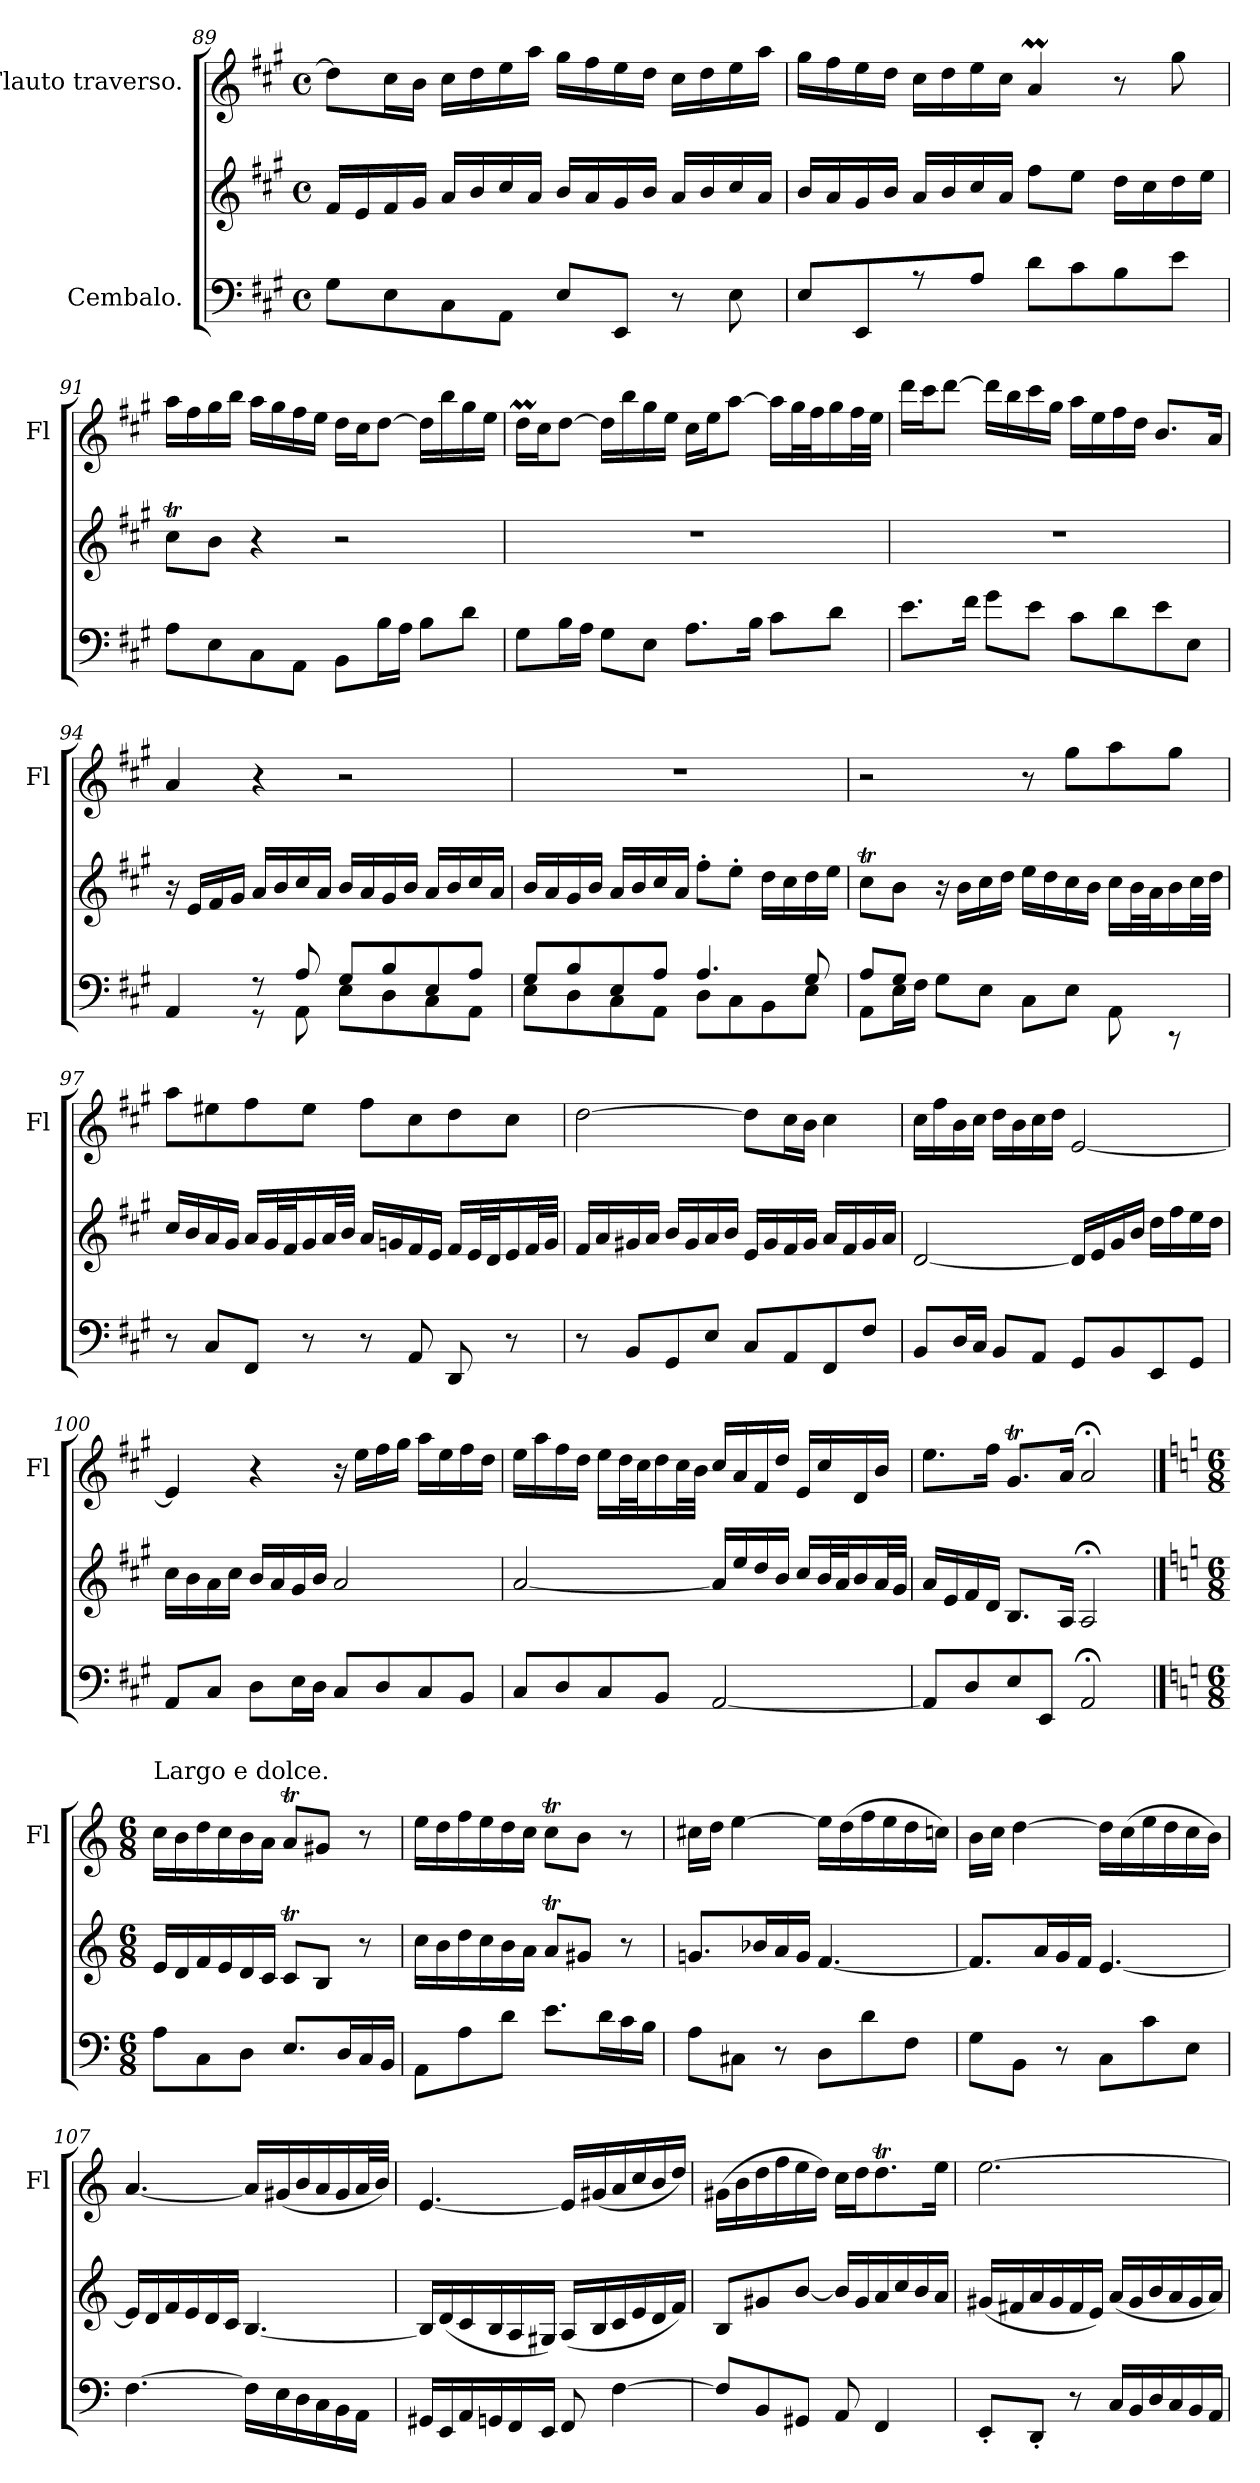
**kern	**kern	**kern
*part2	*part2	*part1
*staff3	*staff2	*staff1
*I"Cembalo.	*	*I"Flauto traverso.
*	*	*I'Fl
*clefF4	*clefG2	*clefG2
*k[f#c#g#]	*k[f#c#g#]	*k[f#c#g#]
*M4/4	*M4/4	*M4/4
*met(c)	*met(c)	*met(c)
=89	=89	=89
8G#\L	16f#/LL	8dd\L]
.	16e/	.
8E\	16f#/	16cc#\L
.	16g#/JJ	16b\JJ
8C#\	16a/LL	16cc#\LL
.	16b/	16dd\
8AA\J	16cc#/	16ee\
.	16a/JJ	16aa\JJ
8E/L	16b/LL	16gg#\LL
.	16a/	16ff#\
8EE/J	16g#/	16ee\
.	16b/JJ	16dd\JJ
8r	16a/LL	16cc#\LL
.	16b/	16dd\
8E\	16cc#/	16ee\
.	16a/JJ	16aa\JJ
=90	=90	=90
*^	*	*
8E/L	4ryy	16b/LL	16gg#\LL
.	.	16a/	16ff#\
8EE/	.	16g#/	16ee\
.	.	16b/JJ	16dd\JJ
8FF#/yy	8rA	16a/LL	16cc#\LL
.	.	16b/	16dd\
8A/J	2ryy	16cc#/	16ee\
.	.	16a/JJ	16cc#\JJ
8d\L	.	8ff#\L	4aM/
8c#\	.	8ee\J	.
8B\	.	16dd\LL	8r
.	.	16cc#\	.
8e\J	8ryy	16dd\	8gg#\
.	.	16ee\JJ	.
*v	*v	*	*
=91	=91	=91
8A\L	8cc#t\L	16aa\LL
.	.	16ff#\
8E\	8b\J	16gg#\
.	.	16bb\JJ
8C#\	4r	16aa\LL
.	.	16gg#\
8AA\J	.	16ff#\
.	.	16ee\JJ
8BB\L	2r	16dd\LL
.	.	16cc#\J
16B\L	.	[8dd\J
16A\JJ	.	.
8B\L	.	16dd\LL]
.	.	16bb\
8d\J	.	16gg#\
.	.	16ee\JJ
!!LO:PB:g=z
=92	=92	=92
8G#\L	1r	16ddM\LL
.	.	16cc#\J
16B\L	.	[8dd\J
16A\JJ	.	.
8G#\L	.	16dd\LL]
.	.	16bb\
8E\J	.	16gg#\
.	.	16ee\JJ
8.A\L	.	16cc#\LL
.	.	16ee\J
.	.	[8aa\J
16B\Jk	.	.
8c#\L	.	16aa\LL]
.	.	32gg#\L
.	.	32ff#\J
8d\J	.	16gg#\
.	.	32ff#\L
.	.	32ee\JJJ
=93	=93	=93
8.e\L	1r	16ddd\LL
.	.	16ccc#\J
.	.	[8ddd\J
16f#\Jk	.	.
8g#\L	.	16ddd\LL]
.	.	16bb\
8e\J	.	16ccc#\
.	.	16gg#\JJ
8c#\L	.	16aa\LL
.	.	16ee\
8d\	.	16ff#\
.	.	16dd\JJ
8e\	.	8.b/L
8E\J	.	.
.	.	16a/Jk
=94	=94	=94
*^	*	*
4AA/	4ryy	16r	4a/
.	.	16e/LL	.
.	.	16f#/	.
.	.	16g#/JJ	.
8r	8r	16a/LL	4r
.	.	16b/	.
8A/	8AA\	16cc#/	.
.	.	16a/JJ	.
8G#/L	8E\L	16b/LL	2r
.	.	16a/	.
8B/	8D\	16g#/	.
.	.	16b/JJ	.
8E/	8C#\	16a/LL	.
.	.	16b/	.
8A/J	8AA\J	16cc#/	.
.	.	16a/JJ	.
=95	=95	=95	=95
8G#/L	8E\L	16b/LL	1r
.	.	16a/	.
8B/	8D\	16g#/	.
.	.	16b/JJ	.
8E/	8C#\	16a/LL	.
.	.	16b/	.
8A/J	8AA\J	16cc#/	.
.	.	16a/JJ	.
4.A/	8D\L	8ff#'\L	.
.	8C#\	8ee'\J	.
.	8BB\	16dd\LL	.
.	.	16cc#\	.
8G#/	8E\J	16dd\	.
.	.	16ee\JJ	.
!!LO:PB:g=z
=96	=96	=96	=96
8A/L	8AA\L	8cc#t\L	2r
8G#/J	16E\L	8b\J	.
.	16F#\JJ	.	.
8G#\L	2.ryy	16r	.
.	.	16b\LL	.
8E\J	.	16cc#\	.
.	.	16dd\JJ	.
8C#\L	.	16ee\LL	8r
.	.	16dd\	.
8E\J	.	16cc#\	8gg#\L
.	.	16b\JJ	.
8AA\	.	16cc#\LL	8aa\
.	.	32b\L	.
.	.	32a\J	.
8rCC	.	16b\	8gg#\J
.	.	32cc#\L	.
.	.	32dd\JJJ	.
*v	*v	*	*
=97	=97	=97
8r	16cc#/LL	8aa\L
.	16b/	.
8C#/L	16a/	8ee#X\
.	16g#/JJ	.
8FF#/J	16a/LL	8ff#\
.	32g#/L	.
.	32f#/J	.
8r	16g#/	8ee#\J
.	32a/L	.
.	32b/JJJ	.
8r	16a/LL	8ff#\L
.	16gn/	.
8AA/	16f#/	8cc#\
.	16e/JJ	.
8DD/	16f#/LL	8dd\
.	32e/L	.
.	32d/J	.
8r	16e/	8cc#\J
.	32f#/L	.
.	32g/JJJ	.
=98	=98	=98
8r	16f#/LL	[2dd\
.	16a/	.
8BB/L	16g#X/	.
.	16a/JJ	.
8GG#/	16b/LL	.
.	16g#/	.
8E/J	16a/	.
.	16b/JJ	.
8C#/L	16e/LL	8dd\L]
.	16g#/	.
8AA/	16f#/	16cc#\L
.	16g#/JJ	16b\JJ
8FF#/	16a/LL	4cc#\
.	16f#/	.
8F#/J	16g#/	.
.	16a/JJ	.
=99	=99	=99
8BB/L	[2d/	16cc#\LL
.	.	16ff#\
16D/L	.	16b\
16C#/JJ	.	16cc#\JJ
8BB/L	.	16dd\LL
.	.	16b\
8AA/J	.	16cc#\
.	.	16dd\JJ
8GG#/L	16d/LL]	[2e/
.	16e/	.
8BB/	16g#/	.
.	16b/JJ	.
8EE/	16dd\LL	.
.	16ff#\	.
8GG#/J	16ee\	.
.	16dd\JJ	.
!!LO:PB:g=z
=100	=100	=100
8AA/L	16cc#\LL	4e/]
.	16b\	.
8C#/J	16a\	.
.	16cc#\JJ	.
8D\L	16b/LL	4r
.	16a/	.
16E\L	16g#/	.
16D\JJ	16b/JJ	.
8C#/L	2a/	16r
.	.	16ee\LL
8D/	.	16ff#\
.	.	16gg#\JJ
8C#/	.	16aa\LL
.	.	16ee\
8BB/J	.	16ff#\
.	.	16dd\JJ
=101	=101	=101
8C#/L	[2a/	16ee\LL
.	.	16aa\
8D/	.	16ff#\
.	.	16dd\JJ
8C#/	.	16ee\LL
.	.	32dd\L
.	.	32cc#\J
8BB/J	.	16dd\
.	.	32cc#\L
.	.	32b\JJJ
*	*	*MM75
[2AA/	16a/LL]	16cc#/LL
.	16ee/	16a/
.	16dd/	16f#/
.	16b/JJ	16dd/JJ
*	*	*MM70
.	16cc#/LL	16e/LL
.	32b/L	16cc#/
.	32a/J	.
.	16b/	16d/
.	32a/L	16b/JJ
.	32g#/JJJ	.
=102	=102	=102
*	*	*MM65
8AA/L]	16a/LL	8.ee\L
.	16e/	.
8D/	16f#/	.
.	16d/JJ	16ff#\Jk
*	*	*MM60
8E/	8.B/L	8.g#t/L
8EE/J	.	.
*	*	*MM30
.	16A/Jk	16a/Jk
2AA;</	2A;</	2a;</
!!LO:PB:g=z
==103	==103	==103
*k[]	*k[]	*k[]
*M6/8	*M6/8	*M6/8
*	*	*MM30
!	!	!LO:TX:a:t=Largo e dolce.
8A\L	16e/LL	16cc\LL
.	16d/	16b\
8C\	16f/	16dd\
.	16e/	16cc\
8D\J	16d/	16b\
.	16c/JJ	16a\JJ
8.E/L	8cT/L	8aT/L
.	8B/J	8g#X/J
16D/L	.	.
16C/	8r	8r
16BB/JJ	.	.
=104	=104	=104
8AA/L	16cc\LL	16ee\LL
.	16b\	16dd\
8A\	16dd\	16ff\
.	16cc\	16ee\
8d\J	16b\	16dd\
.	16a\JJ	16cc\JJ
8.e\L	8aT/L	8ccT\L
.	8g#X/J	8b\J
16d\L	.	.
16c\	8r	8r
16B\JJ	.	.
=105	=105	=105
8A\L	8.gn/L	16cc#X\LL
.	.	16dd\JJ
8C#X\J	.	[4ee\
.	16b-X/L	.
8r	16a/	.
.	16g/JJ	.
8D\L	[4.f/	16ee\LL]
.	.	(16dd\
8d\	.	16ff\
.	.	16ee\
8F\J	.	16dd\
.	.	16ccn\JJ)
=106	=106	=106
8G\L	8.f/L]	16b\LL
.	.	16cc\JJ
8BB\J	.	[4dd\
.	16a/L	.
8r	16g/	.
.	16f/JJ	.
8C\L	[4.e/	16dd\LL]
.	.	(16cc\
8c\	.	16ee\
.	.	16dd\
8E\J	.	16cc\
.	.	16b\JJ)
!!LO:PB:g=z
=107	=107	=107
[4.F\	16e/LL]	[4.a/
.	16d/	.
.	16f/	.
.	16e/	.
.	16d/	.
.	16c/JJ	.
16F\LL]	[4.B/	16a/LL]
16E\	.	(16g#X/
16D\	.	16b/
16C\	.	16a/
16BB\	.	16g#/
16AA\JJ	.	32a/L
.	.	32b/JJJ)
=108	=108	=108
16GG#X/LL	16B/LL]	[4.e/
16EE/	(16d/	.
16AA/	16c/	.
16GGn/	16B/	.
16FF/	16A/	.
16EE/JJ	16G#X/JJ)	.
8FF/	(16A/LL	16e/LL]
.	16B/	(16g#X/
[4F\	16c/	16a/
.	16e/	16cc/
.	16d/	16b/
.	16f/JJ)	16dd/JJ)
=109	=109	=109
8F/L]	8B/L	(16g#X\LL
.	.	16b\
8BB/	8g#X/	16dd\
.	.	16ff\
8GG#X/J	[8b/J	16ee\
.	.	16dd\JJ)
8AA/	16b/LL]	16cc\LL
.	16g#/	16dd\J
4FF/	16a/	8.ddT\
.	16cc/	.
.	16b/	.
.	16a/JJ	16ee\Jk
=110	=110	=110
8EE'/L	(16g#X/LL	[2.ee\
.	16f#X/	.
8DD'/J	16a/	.
.	16g#/	.
8r	16f#/	.
.	16e/JJ)	.
16C/LL	(16a/LL	.
16BB/	16g#/	.
16D/	16b/	.
16C/	16a/	.
16BB/	16g#/	.
16AA/JJ	16a/JJ)	.
=	=	=
*-	*-	*-
